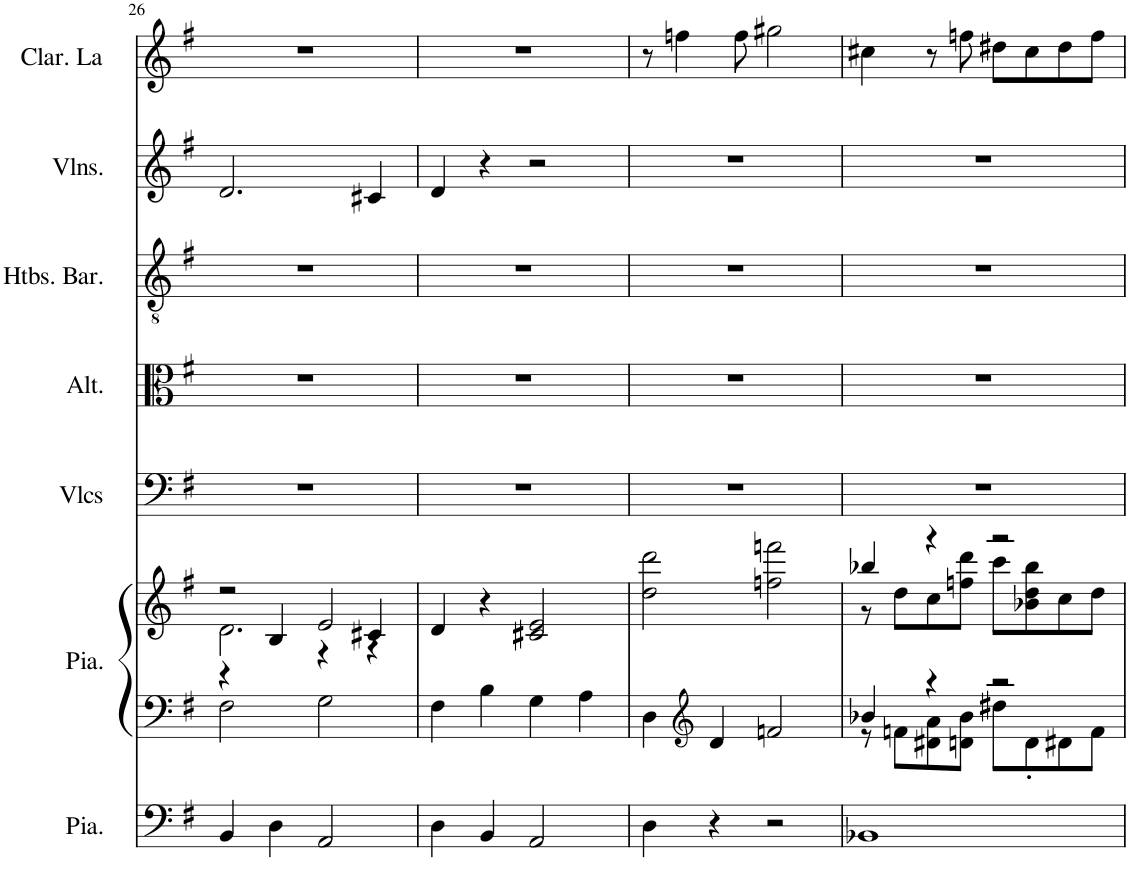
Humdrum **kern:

**kern	**kern	**kern	**kern	**kern	**kern	**kern	**kern
*part7	*part6	*part6	*part5	*part4	*part3	*part2	*part1
*staff8	*staff7	*staff6	*staff5	*staff4	*staff3	*staff2	*staff1
*I"Piano, Pedals	*I"Piano, Organ	*	*I"Violoncelles, Bass	*I"Altos, Tenor	*I"Hautbois Baryton, Alto	*I"Violons, Soprano	*I"Clarinette en La, Soprano solo
*I'Pia.	*I'Pia.	*	*I'Vlcs	*I'Alt.	*I'Htbs. Bar.	*I'Vlns.	*I'Clar. La
!!LO:PB:g=z
*clefF4	*clefF4	*clefG2	*clefF4	*clefC3	*clefGv2	*clefG2	*clefG2
*	*	*	*	*	*	*	*Trd2c3
*k[f#]	*k[f#]	*k[f#]	*k[f#]	*k[f#]	*k[f#]	*k[f#]	*k[f#]
*M4/4	*M4/4	*M4/4	*M4/4	*M4/4	*M4/4	*M4/4	*M4/4
=26	=26	=26	=26	=26	=26	=26	=26
*	*	*^	*	*	*	*	*
*	*	*	*^	*	*	*	*	*
4BB/	2F#\	2r	2.d\	4r	1r	1r	1r	2.d/	1r
4D\	.	.	.	4B/	.	.	.	.	.
2AA/	2G\	2e/	.	4r	.	.	.	.	.
.	.	.	4r	4c#X/	.	.	.	4c#X/	.
*	*	*v	*v	*v	*	*	*	*	*
=27	=27	=27	=27	=27	=27	=27	=27
4D\	4F#\	4d/	1r	1r	1r	4d/	1r
4BB/	4B\	4r	.	.	.	4r	.
2AA/	4G\	2c#X/ 2e/	.	.	.	2r	.
.	4A\	.	.	.	.	.	.
=28	=28	=28	=28	=28	=28	=28	=28
4D\	4D\	2dd\ 2ddd\	1r	1r	1r	1r	8r
.	.	.	.	.	.	.	4ffn\
*	*clefG2	*	*	*	*	*	*
4r	4d/	.	.	.	.	.	.
.	.	.	.	.	.	.	8ff\
2r	2fn/	2ffn\ 2fffn\	.	.	.	.	2gg#X\
=29	=29	=29	=29	=29	=29	=29	=29
*	*^	*^	*	*	*	*	*
1BB-X	4b-X/	8r	4bb-X/	8r	1r	1r	1r	1r	4cc#X\
.	.	8fn\L	.	8dd\L	.	.	.	.	.
.	4r	8d#X\ 8a\	4r	8cc\	.	.	.	.	8r
.	.	8dn\ 8b-\J	.	8ffn\ 8ddd\J	.	.	.	.	8ffn\
.	2r	8dd#X\L	2r	8ccc\L	.	.	.	.	8dd#X\L
.	.	8d'\	.	8b-X\ 8dd\ 8bb-\	.	.	.	.	8cc#\
.	.	8d#X\	.	8cc\	.	.	.	.	8dd#\
.	.	8f\J	.	8dd\J	.	.	.	.	8ff\J
*	*v	*v	*	*	*	*	*	*	*
*	*	*v	*v	*	*	*	*	*
=	=	=	=	=	=	=	=
*-	*-	*-	*-	*-	*-	*-	*-
